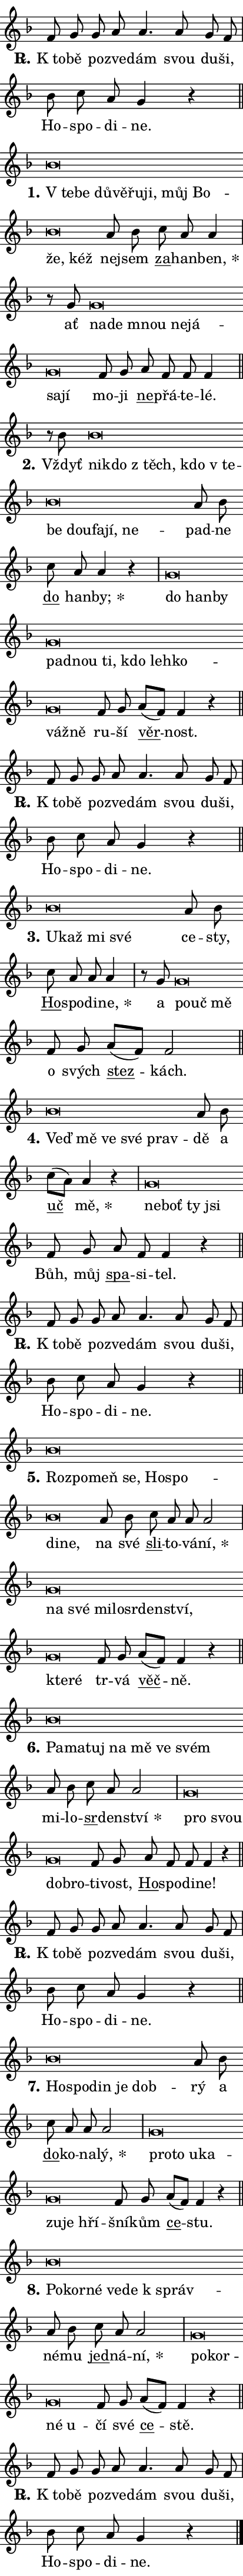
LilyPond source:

\version "2.22.1"
\header { tagline = "" }
\paper {
  indent = 0\cm
  top-margin = 0\cm
  right-margin = 0\cm
  bottom-margin = 0\cm
  left-margin = 0\cm
  paper-width = 7\cm
  page-breaking = #ly:one-page-breaking
  system-system-spacing.basic-distance = #11
  score-system-spacing.basic-distance = #11.3
  ragged-last = ##f
}


%% Author: Thomas Morley
%% https://lists.gnu.org/archive/html/lilypond-user/2020-05/msg00002.html
#(define (line-position grob)
"Returns position of @var[grob} in current system:
   @code{'start}, if at first time-step
   @code{'end}, if at last time-step
   @code{'middle} otherwise
"
  (let* ((col (ly:item-get-column grob))
         (ln (ly:grob-object col 'left-neighbor))
         (rn (ly:grob-object col 'right-neighbor))
         (col-to-check-left (if (ly:grob? ln) ln col))
         (col-to-check-right (if (ly:grob? rn) rn col))
         (break-dir-left
           (and
             (ly:grob-property col-to-check-left 'non-musical #f)
             (ly:item-break-dir col-to-check-left)))
         (break-dir-right
           (and
             (ly:grob-property col-to-check-right 'non-musical #f)
             (ly:item-break-dir col-to-check-right))))
        (cond ((eqv? 1 break-dir-left) 'start)
              ((eqv? -1 break-dir-right) 'end)
              (else 'middle))))

#(define (tranparent-at-line-position vctor)
  (lambda (grob)
  "Relying on @code{line-position} select the relevant enry from @var{vctor}.
Used to determine transparency,"
    (case (line-position grob)
      ((end) (not (vector-ref vctor 0)))
      ((middle) (not (vector-ref vctor 1)))
      ((start) (not (vector-ref vctor 2))))))

noteHeadBreakVisibility =
#(define-music-function (break-visibility)(vector?)
"Makes @code{NoteHead}s transparent relying on @var{break-visibility}"
#{
  \override NoteHead.transparent =
    #(tranparent-at-line-position break-visibility)
#})

#(define delete-ledgers-for-transparent-note-heads
  (lambda (grob)
    "Reads whether a @code{NoteHead} is transparent.
If so this @code{NoteHead} is removed from @code{'note-heads} from
@var{grob}, which is supposed to be @code{LedgerLineSpanner}.
As a result ledgers are not printed for this @code{NoteHead}"
    (let* ((nhds-array (ly:grob-object grob 'note-heads))
           (nhds-list
             (if (ly:grob-array? nhds-array)
                 (ly:grob-array->list nhds-array)
                 '()))
           ;; Relies on the transparent-property being done before
           ;; Staff.LedgerLineSpanner.after-line-breaking is executed.
           ;; This is fragile ...
           (to-keep
             (remove
               (lambda (nhd)
                 (ly:grob-property nhd 'transparent #f))
               nhds-list)))
      ;; TODO find a better method to iterate over grob-arrays, similiar
      ;; to filter/remove etc for lists
      ;; For now rebuilt from scratch
      (set! (ly:grob-object grob 'note-heads)  '())
      (for-each
        (lambda (nhd)
          (ly:pointer-group-interface::add-grob grob 'note-heads nhd))
        to-keep))))

hideNotes = {
  \noteHeadBreakVisibility #begin-of-line-visible
}
unHideNotes = {
  \noteHeadBreakVisibility #all-visible
}

% work-around for resetting accidentals
% https://lilypond.org/doc/v2.23/Documentation/notation/displaying-rhythms#unmetered-music
cadenzaMeasure = {
  \cadenzaOff
  \partial 1024 s1024
  \cadenzaOn
}

#(define-markup-command (accent layout props text) (markup?)
  "Underline accented syllable"
  (interpret-markup layout props
    #{\markup \override #'(offset . 4.3) \underline { #text }#}))

responsum = \markup \concat {
  "R" \hspace #-1.05 \path #0.1 #'((moveto 0 0.07) (lineto 0.9 0.8)) \hspace #0.05 "."
}

\layout {
    \context {
        \Staff
        \remove "Time_signature_engraver"
        \override LedgerLineSpanner.after-line-breaking = #delete-ledgers-for-transparent-note-heads
    }
    \context {
        \Voice {
            \override NoteHead.output-attributes = #'((class . "notehead"))
            \override Hairpin.height = #0.55
        }
    }
    \context {
        \Lyrics {
            \override StanzaNumber.output-attributes = #'((class . "stanzanumber"))
            \override LyricSpace.minimum-distance = #0.9
            \override LyricText.font-name = #"TeX Gyre Schola"
            \override LyricText.font-size = 1
            \override StanzaNumber.font-name = #"TeX Gyre Schola Bold"
            \override StanzaNumber.font-size = 1
        }
    }
}

% magnetic-lyrics.ily
%
%   written by
%     Jean Abou Samra <jean@abou-samra.fr>
%     Werner Lemberg <wl@gnu.org>
%
%   adapted by
%     Jiri Hon <jiri.hon@gmail.com>
%
% Version 2022-Apr-15

% https://www.mail-archive.com/lilypond-user@gnu.org/msg149350.html

#(define (Left_hyphen_pointer_engraver context)
   "Collect syllable-hyphen-syllable occurrences in lyrics and store
them in properties.  This engraver only looks to the left.  For
example, if the lyrics input is @code{foo -- bar}, it does the
following.

@itemize @bullet
@item
Set the @code{text} property of the @code{LyricHyphen} grob between
@q{foo} and @q{bar} to @code{foo}.

@item
Set the @code{left-hyphen} property of the @code{LyricText} grob with
text @q{foo} to the @code{LyricHyphen} grob between @q{foo} and
@q{bar}.
@end itemize

Use this auxiliary engraver in combination with the
@code{lyric-@/text::@/apply-@/magnetic-@/offset!} hook."
   (let ((hyphen #f)
         (text #f))
     (make-engraver
      (acknowledgers
       ((lyric-syllable-interface engraver grob source-engraver)
        (set! text grob)))
      (end-acknowledgers
       ((lyric-hyphen-interface engraver grob source-engraver)
        ;(when (not (grob::has-interface grob 'lyric-space-interface))
          (set! hyphen grob)));)
      ((stop-translation-timestep engraver)
       (when (and text hyphen)
         (ly:grob-set-object! text 'left-hyphen hyphen))
       (set! text #f)
       (set! hyphen #f)))))

#(define (lyric-text::apply-magnetic-offset! grob)
   "If the space between two syllables is less than the value in
property @code{LyricText@/.details@/.squash-threshold}, move the right
syllable to the left so that it gets concatenated with the left
syllable.

Use this function as a hook for
@code{LyricText@/.after-@/line-@/breaking} if the
@code{Left_@/hyphen_@/pointer_@/engraver} is active."
   (let ((hyphen (ly:grob-object grob 'left-hyphen #f)))
     (when hyphen
       (let ((left-text (ly:spanner-bound hyphen LEFT)))
         (when (grob::has-interface left-text 'lyric-syllable-interface)
           (let* ((common (ly:grob-common-refpoint grob left-text X))
                  (this-x-ext (ly:grob-extent grob common X))
                  (left-x-ext
                   (begin
                     ;; Trigger magnetism for left-text.
                     (ly:grob-property left-text 'after-line-breaking)
                     (ly:grob-extent left-text common X)))
                  ;; `delta` is the gap width between two syllables.
                  (delta (- (interval-start this-x-ext)
                            (interval-end left-x-ext)))
                  (details (ly:grob-property grob 'details))
                  (threshold (assoc-get 'squash-threshold details 0.2)))
             (when (< delta threshold)
               (let* (;; We have to manipulate the input text so that
                      ;; ligatures crossing syllable boundaries are not
                      ;; disabled.  For languages based on the Latin
                      ;; script this is essentially a beautification.
                      ;; However, for non-Western scripts it can be a
                      ;; necessity.
                      (lt (ly:grob-property left-text 'text))
                      (rt (ly:grob-property grob 'text))
                      (is-space (grob::has-interface hyphen 'lyric-space-interface))
                      (space (if is-space " " ""))
                      (space-markup (grob-interpret-markup grob " "))
                      (space-size (interval-length (ly:stencil-extent space-markup X)))
                      (extra-delta (if is-space space-size 0))
                      ;; Append new syllable.
                      (ltrt-space (if (and (string? lt) (string? rt))
                                (string-append lt space rt)
                                (make-concat-markup (list lt space rt))))
                      ;; Right-align `ltrt` to the right side.
                      (ltrt-space-markup (grob-interpret-markup
                               grob
                               (make-translate-markup
                                (cons (interval-length this-x-ext) 0)
                                (make-right-align-markup ltrt-space)))))
                 (begin
                   ;; Don't print `left-text`.
                   (ly:grob-set-property! left-text 'stencil #f)
                   ;; Set text and stencil (which holds all collected
                   ;; syllables so far) and shift it to the left.
                   (ly:grob-set-property! grob 'text ltrt-space)
                   (ly:grob-set-property! grob 'stencil ltrt-space-markup)
                   (ly:grob-translate-axis! grob (- (- delta extra-delta)) X))))))))))


#(define (lyric-hyphen::displace-bounds-first grob)
   ;; Make very sure this callback isn't triggered too early.
   (let ((left (ly:spanner-bound grob LEFT))
         (right (ly:spanner-bound grob RIGHT)))
     (ly:grob-property left 'after-line-breaking)
     (ly:grob-property right 'after-line-breaking)
     (ly:lyric-hyphen::print grob)))

squashThreshold = #0.4

\layout {
  \context {
    \Lyrics
    \consists #Left_hyphen_pointer_engraver
    \override LyricText.after-line-breaking =
      #lyric-text::apply-magnetic-offset!
    \override LyricHyphen.stencil = #lyric-hyphen::displace-bounds-first
    \override LyricText.details.squash-threshold = \squashThreshold
    \override LyricHyphen.minimum-distance = 0
    \override LyricHyphen.minimum-length = \squashThreshold
  }
}

squash = \override LyricText.details.squash-threshold = 9999
unSquash = \override LyricText.details.squash-threshold = \squashThreshold

left = \override LyricText.self-alignment-X = #LEFT
unLeft = \revert LyricText.self-alignment-X

starOffset = #(lambda (grob) 
                (let ((x_offset (ly:self-alignment-interface::aligned-on-x-parent grob)))
                  (if (= x_offset 0) 0 (+ x_offset 1.2))))

star = #(define-music-function (syllable)(string?)
"Append star separator at the end of a syllable"
#{
  \once \override LyricText.X-offset = #starOffset
  \lyricmode { \markup {
    #syllable
    \override #'((font-name . "TeX Gyre Schola Bold")) \hspace #0.2 \lower #0.65 \larger "*"
  } }
#})

starAccent = #(define-music-function (syllable)(string?)
"Append star separator at the end of a syllable and make accent"
#{
  \once \override LyricText.X-offset = #starOffset
  \lyricmode { \markup {
    \accent #syllable
    \override #'((font-name . "TeX Gyre Schola Bold")) \hspace #0.2 \lower #0.65 \larger "*"
  } }
#})

breath = #(define-music-function (syllable)(string?)
"Append breathing indicator at the end of a syllable"
#{
  \lyricmode { \markup { #syllable "+" } }
#})

optionalBreath = #(define-music-function (syllable)(string?)
"Append optional breathing indicator at the end of a syllable"
#{
  \lyricmode { \markup { #syllable "(+)" } }
#})


\score {
    <<
        \new Voice = "melody" { \cadenzaOn \key f \major \relative { f'8 g g a a4. a8 g f \cadenzaMeasure \bar "|" bes c a g4 r \cadenzaMeasure \bar "||" \break } }
        \new Lyrics \lyricsto "melody" { \lyricmode { \set stanza = \responsum
"K to" -- bě po -- zve -- dám svou du -- ši, Ho -- spo -- di -- ne. } }
    >>
    \layout {}
}

\score {
    <<
        \new Voice = "melody" { \cadenzaOn \key f \major \relative { bes'\breve*1/16 \hideNotes \breve*1/16 \bar "" \breve*1/16 \bar "" \breve*1/16 \bar "" \breve*1/16 \bar "" \breve*1/16 \bar "" \breve*1/16 \bar "" \breve*1/16 \bar "" \breve*1/16 \breve*1/16 \bar "" \unHideNotes a8 bes \bar "" c a a4 \cadenzaMeasure \bar "|" r8 g8 g\breve*1/16 \hideNotes \breve*1/16 \bar "" \breve*1/16 \bar "" \breve*1/16 \bar "" \breve*1/16 \bar "" \breve*1/16 \breve*1/16 \bar "" \unHideNotes f8 g \bar "" a f f f4 \cadenzaMeasure \bar "||" \break } }
        \new Lyrics \lyricsto "melody" { \lyricmode { \set stanza = "1."
\left "V te" -- \squash be dů -- vě -- řu -- ji, můj Bo -- že, kéž \unLeft \unSquash nej -- sem \markup \accent za -- han -- \star ben, ať \left na -- \squash de mnou ne -- já -- sa -- jí \unLeft \unSquash mo -- ji \markup \accent ne -- přá -- te -- lé. } }
    >>
    \layout {}
}

\score {
    <<
        \new Voice = "melody" { \cadenzaOn \key f \major \relative { r8 bes'8 bes\breve*1/16 \hideNotes \breve*1/16 \bar "" \breve*1/16 \bar "" \breve*1/16 \bar "" \breve*1/16 \bar "" \breve*1/16 \bar "" \breve*1/16 \bar "" \breve*1/16 \bar "" \breve*1/16 \breve*1/16 \bar "" \unHideNotes a8 bes \bar "" c a a4 r \cadenzaMeasure \bar "|" g\breve*1/16 \hideNotes \breve*1/16 \bar "" \breve*1/16 \bar "" \breve*1/16 \bar "" \breve*1/16 \bar "" \breve*1/16 \bar "" \breve*1/16 \bar "" \breve*1/16 \bar "" \breve*1/16 \bar "" \breve*1/16 \breve*1/16 \bar "" \unHideNotes f8 g \bar "" a[( f)] f4 r \cadenzaMeasure \bar "||" \break } }
        \new Lyrics \lyricsto "melody" { \lyricmode { \set stanza = "2."
Vždyť \left ni -- \squash kdo "z těch," kdo "v te" -- be dou -- fa -- jí, ne -- \unLeft \unSquash pad -- ne \markup \accent do han -- \star by; \left do \squash han -- by pad -- nou ti, kdo leh -- ko -- váž -- ně \unLeft \unSquash ru -- ší \markup \accent věr -- nost. } }
    >>
    \layout {}
}

\score {
    <<
        \new Voice = "melody" { \cadenzaOn \key f \major \relative { f'8 g g a a4. a8 g f \cadenzaMeasure \bar "|" bes c a g4 r \cadenzaMeasure \bar "||" \break } }
        \new Lyrics \lyricsto "melody" { \lyricmode { \set stanza = \responsum
"K to" -- bě po -- zve -- dám svou du -- ši, Ho -- spo -- di -- ne. } }
    >>
    \layout {}
}

\score {
    <<
        \new Voice = "melody" { \cadenzaOn \key f \major \relative { bes'\breve*1/16 \hideNotes \breve*1/16 \bar "" \breve*1/16 \breve*1/16 \bar "" \unHideNotes a8 bes \bar "" c a a a4 \cadenzaMeasure \bar "|" r8 g8 g\breve*1/16 \hideNotes \breve*1/16 \breve*1/16 \bar "" \unHideNotes f8 g \bar "" a[( f)] f2 \cadenzaMeasure \bar "||" \break } }
        \new Lyrics \lyricsto "melody" { \lyricmode { \set stanza = "3."
\left U -- \squash kaž mi své \unLeft \unSquash ce -- sty, \markup \accent Ho -- spo -- di -- \star ne, a \left po -- \squash uč mě \unLeft \unSquash o svých \markup \accent stez -- kách. } }
    >>
    \layout {}
}

\score {
    <<
        \new Voice = "melody" { \cadenzaOn \key f \major \relative { bes'\breve*1/16 \hideNotes \breve*1/16 \bar "" \breve*1/16 \bar "" \breve*1/16 \breve*1/16 \bar "" \unHideNotes a8 bes \bar "" c[( a)] a4 r \cadenzaMeasure \bar "|" g\breve*1/16 \hideNotes \breve*1/16 \bar "" \breve*1/16 \breve*1/16 \bar "" \unHideNotes f8 g \bar "" a f f4 r \cadenzaMeasure \bar "||" \break } }
        \new Lyrics \lyricsto "melody" { \lyricmode { \set stanza = "4."
\left Veď \squash mě ve své prav -- \unLeft \unSquash dě a \markup \accent uč \star mě, \left ne -- \squash boť ty jsi \unLeft \unSquash Bůh, můj \markup \accent spa -- si -- tel. } }
    >>
    \layout {}
}

\score {
    <<
        \new Voice = "melody" { \cadenzaOn \key f \major \relative { f'8 g g a a4. a8 g f \cadenzaMeasure \bar "|" bes c a g4 r \cadenzaMeasure \bar "||" \break } }
        \new Lyrics \lyricsto "melody" { \lyricmode { \set stanza = \responsum
"K to" -- bě po -- zve -- dám svou du -- ši, Ho -- spo -- di -- ne. } }
    >>
    \layout {}
}

\score {
    <<
        \new Voice = "melody" { \cadenzaOn \key f \major \relative { bes'\breve*1/16 \hideNotes \breve*1/16 \bar "" \breve*1/16 \bar "" \breve*1/16 \bar "" \breve*1/16 \bar "" \breve*1/16 \bar "" \breve*1/16 \breve*1/16 \bar "" \unHideNotes a8 bes \bar "" c a a a2 \cadenzaMeasure \bar "|" g\breve*1/16 \hideNotes \breve*1/16 \bar "" \breve*1/16 \bar "" \breve*1/16 \bar "" \breve*1/16 \bar "" \breve*1/16 \bar "" \breve*1/16 \bar "" \breve*1/16 \breve*1/16 \bar "" \unHideNotes f8 g \bar "" a[( f)] f4 r \cadenzaMeasure \bar "||" \break } }
        \new Lyrics \lyricsto "melody" { \lyricmode { \set stanza = "5."
\left Roz -- \squash po -- meň se, Ho -- spo -- di -- ne, \unLeft \unSquash na své \markup \accent sli -- to -- vá -- \star ní, \left na \squash své mi -- lo -- sr -- den -- ství, kte -- ré \unLeft \unSquash tr -- vá \markup \accent věč -- ně. } }
    >>
    \layout {}
}

\score {
    <<
        \new Voice = "melody" { \cadenzaOn \key f \major \relative { bes'\breve*1/16 \hideNotes \breve*1/16 \bar "" \breve*1/16 \bar "" \breve*1/16 \bar "" \breve*1/16 \bar "" \breve*1/16 \breve*1/16 \bar "" \unHideNotes a8 bes \bar "" c a a2 \cadenzaMeasure \bar "|" g\breve*1/16 \hideNotes \breve*1/16 \bar "" \breve*1/16 \breve*1/16 \bar "" \unHideNotes f8 g \bar "" a f f f4 r \cadenzaMeasure \bar "||" \break } }
        \new Lyrics \lyricsto "melody" { \lyricmode { \set stanza = "6."
\left Pa -- \squash ma -- tuj na mě ve svém \unLeft \unSquash mi -- lo -- \markup \accent sr -- den -- \star ství \left pro \squash svou dob -- ro -- \unLeft \unSquash ti -- vost, \markup \accent Ho -- spo -- di -- ne! } }
    >>
    \layout {}
}

\score {
    <<
        \new Voice = "melody" { \cadenzaOn \key f \major \relative { f'8 g g a a4. a8 g f \cadenzaMeasure \bar "|" bes c a g4 r \cadenzaMeasure \bar "||" \break } }
        \new Lyrics \lyricsto "melody" { \lyricmode { \set stanza = \responsum
"K to" -- bě po -- zve -- dám svou du -- ši, Ho -- spo -- di -- ne. } }
    >>
    \layout {}
}

\score {
    <<
        \new Voice = "melody" { \cadenzaOn \key f \major \relative { bes'\breve*1/16 \hideNotes \breve*1/16 \bar "" \breve*1/16 \bar "" \breve*1/16 \breve*1/16 \bar "" \unHideNotes a8 bes \bar "" c a a a2 \cadenzaMeasure \bar "|" g\breve*1/16 \hideNotes \breve*1/16 \bar "" \breve*1/16 \bar "" \breve*1/16 \bar "" \breve*1/16 \bar "" \breve*1/16 \breve*1/16 \bar "" \unHideNotes f8 g \bar "" a[( f)] f4 r \cadenzaMeasure \bar "||" \break } }
        \new Lyrics \lyricsto "melody" { \lyricmode { \set stanza = "7."
\left Ho -- \squash spo -- din je dob -- \unLeft \unSquash rý a \markup \accent do -- ko -- na -- \star lý, \left pro -- \squash to u -- ka -- zu -- je hří -- \unLeft \unSquash šní -- kům \markup \accent ce -- stu. } }
    >>
    \layout {}
}

\score {
    <<
        \new Voice = "melody" { \cadenzaOn \key f \major \relative { bes'\breve*1/16 \hideNotes \breve*1/16 \bar "" \breve*1/16 \bar "" \breve*1/16 \bar "" \breve*1/16 \breve*1/16 \bar "" \unHideNotes a8 bes \bar "" c a a2 \cadenzaMeasure \bar "|" g\breve*1/16 \hideNotes \breve*1/16 \bar "" \breve*1/16 \breve*1/16 \bar "" \unHideNotes f8 g \bar "" a[( f)] f4 r \cadenzaMeasure \bar "||" \break } }
        \new Lyrics \lyricsto "melody" { \lyricmode { \set stanza = "8."
\left Po -- \squash kor -- né ve -- de "k správ" -- \unLeft \unSquash né -- mu \markup \accent jed -- ná -- \star ní, \left po -- \squash kor -- né u -- \unLeft \unSquash čí své \markup \accent ce -- stě. } }
    >>
    \layout {}
}

\score {
    <<
        \new Voice = "melody" { \cadenzaOn \key f \major \relative { f'8 g g a a4. a8 g f \cadenzaMeasure \bar "|" bes c a g4 r \cadenzaMeasure \bar "||" \break } \bar "|." }
        \new Lyrics \lyricsto "melody" { \lyricmode { \set stanza = \responsum
"K to" -- bě po -- zve -- dám svou du -- ši, Ho -- spo -- di -- ne. } }
    >>
    \layout {}
}
